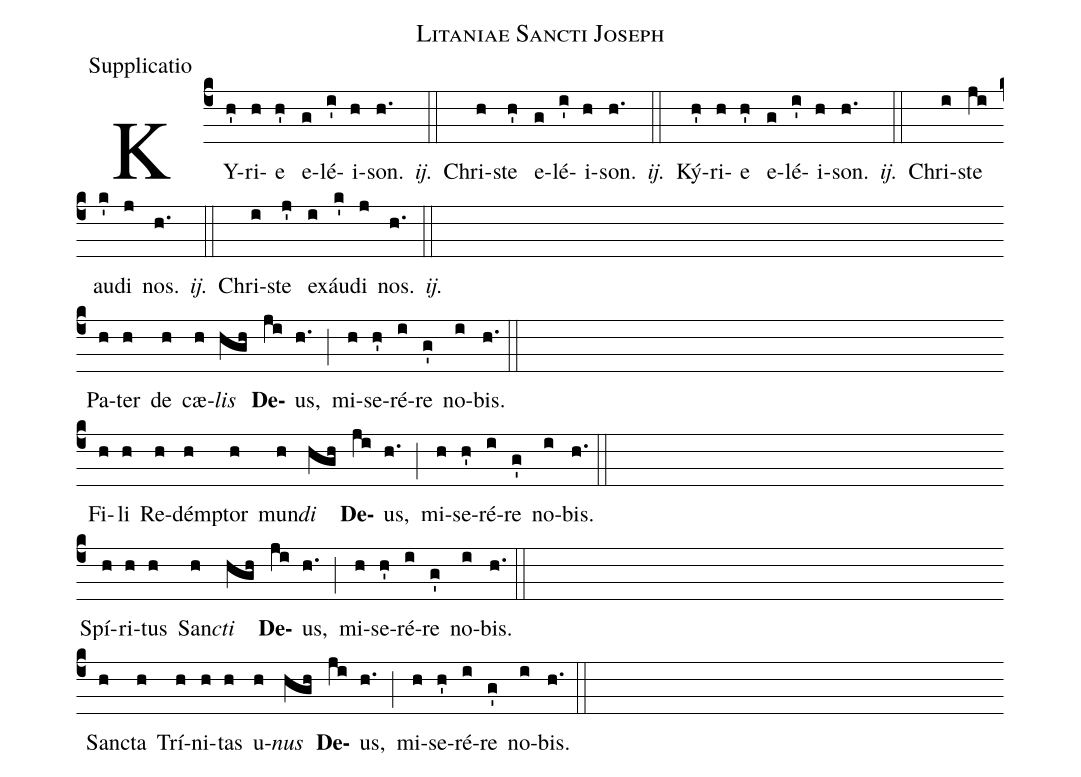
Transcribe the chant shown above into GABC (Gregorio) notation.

name:Litaniae Sancti Joseph;
office-part:Supplicatio;
%%
(c4) KY(h')ri(h)e(h') e(g)lé(i')i(h)son.(h.) <i>ij.</i>(::)
Chri(h)ste(h') e(g)lé(i')i(h)son.(h.) <i>ij.</i>(::)
Ký(h')ri(h)e(h') e(g)lé(i')i(h)son.(h.) <i>ij.</i>(::)
Chri(i)ste(ji) au(k')di(j) nos.(h.) <i>ij.</i>(::)
Chri(i)ste(j') ex(i)áu(k')di(j) nos.(h.) <i>ij.</i>(::) (Z-)

Pa(h)ter(h) de(h) cæ(h)<i>lis</i>(hgh) <b>De</b>(ji)us,(h.) (;) mi(h)se(h')ré(i)re(g') no(i)bis.(h.) (::) (Z-)
Fi(h)li(h) Re(h)dém(h)ptor(h) mun(h)<i>di</i>(hgh) <b>De</b>(ji)us,(h.) (;) mi(h)se(h')ré(i)re(g') no(i)bis.(h.) (::) (Z-)
Spí(h)ri(h)tus(h) San(h)<i>cti</i>(hgh) <b>De</b>(ji)us,(h.) (;) mi(h)se(h')ré(i)re(g') no(i)bis.(h.) (::) (Z-)
San(h)cta(h) Trí(h)ni(h)tas(h) u(h)<i>nus</i>(hgh) <b>De</b>(ji)us,(h.) (;) mi(h)se(h')ré(i)re(g') no(i)bis.(h.) (::) (Z-)
